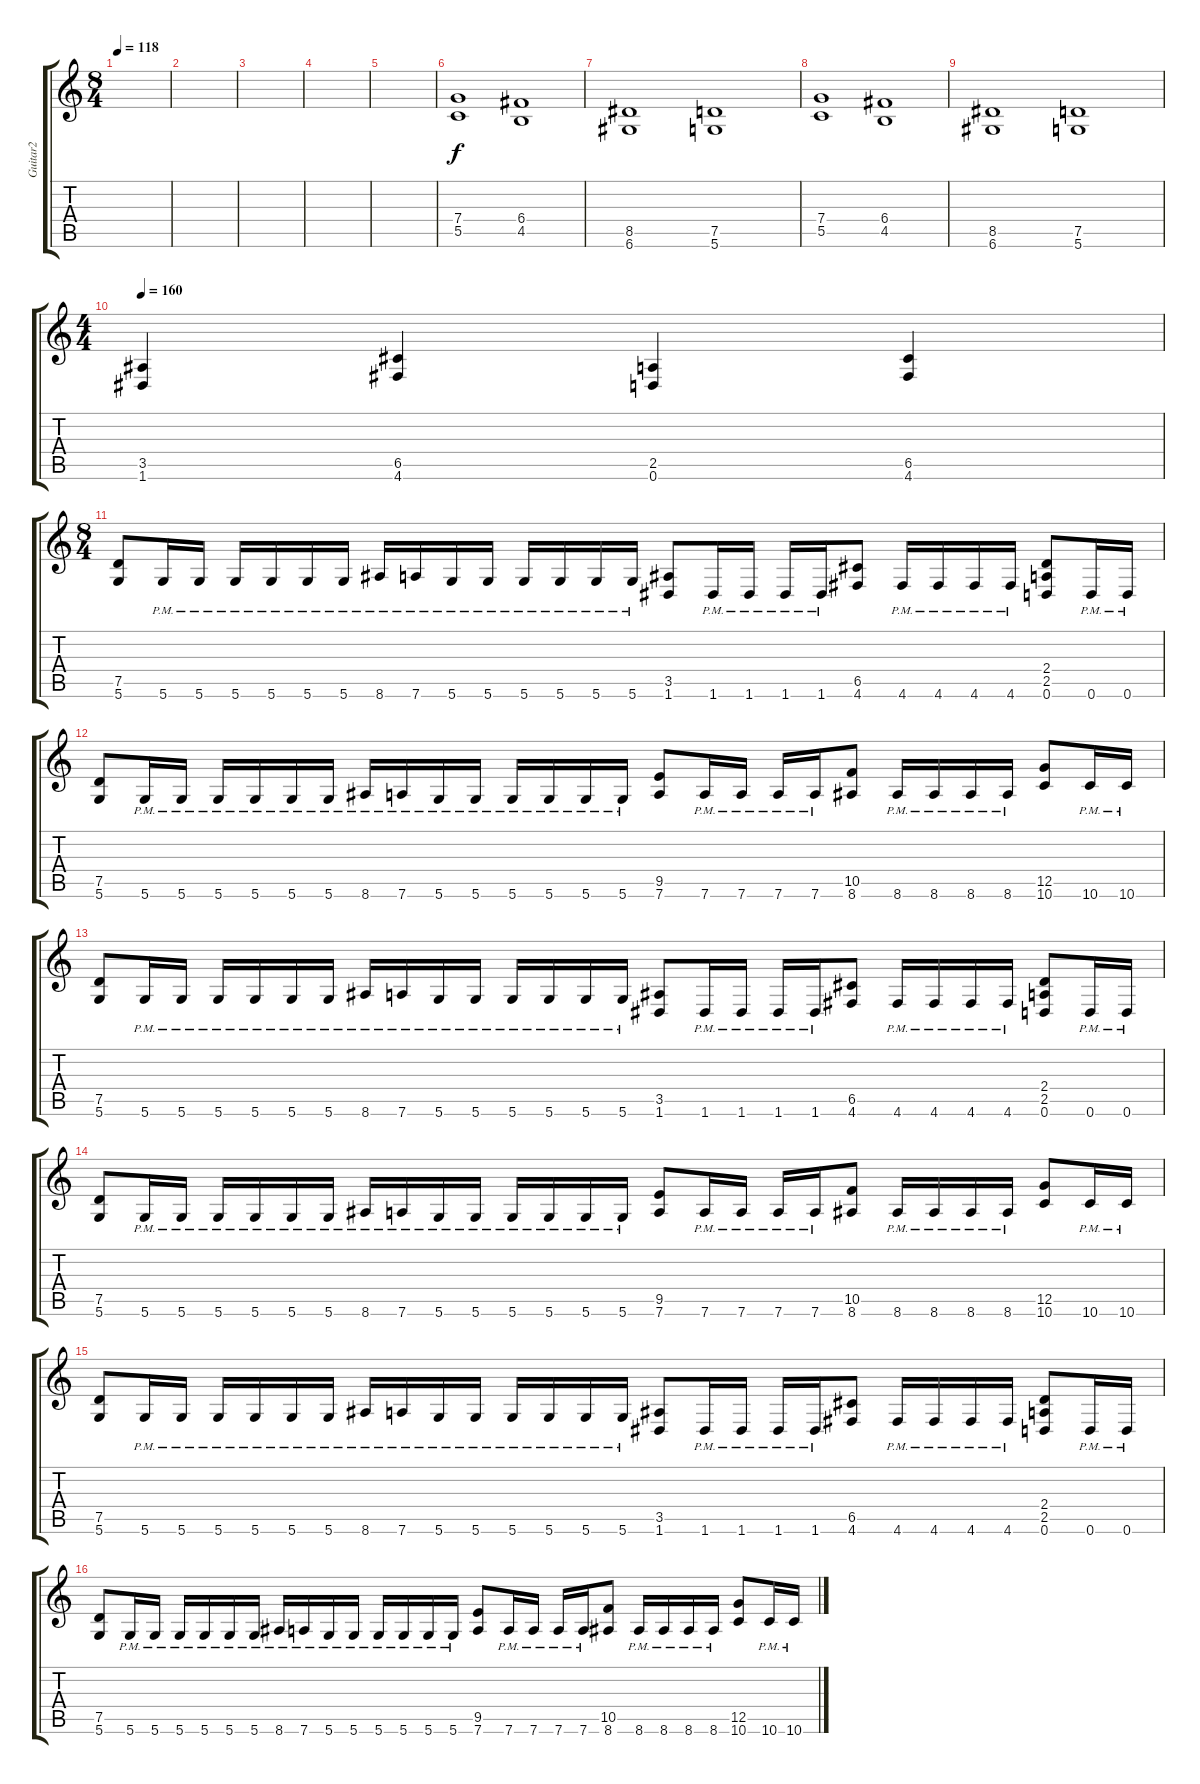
\track ("Guitar2" "Guitar2") {instrument distortionguitar}
\staff {score tabs}
\tuning (D4 A3 F3 C3 G2 D2) {hide}
\ts (8 4)
\tempo 118
\clef g2
\ks c
|
|
|
|
|
(7.4 5.5).1 (6.4 4.5).1 |
(8.5 6.6).1 (7.5 5.6).1 |
(7.4 5.5).1 (6.4 4.5).1 |
(8.5 6.6).1 (7.5 5.6).1 |
\ts (4 4)
\tempo 160
(3.5 1.6).4 (6.5 4.6).4 (2.5 0.6).4 (6.5 4.6).4 |
\ts (8 4)
(7.5 5.6).8 5.6{pm}.16 5.6{pm}.16 5.6{pm}.16 5.6{pm}.16 5.6{pm}.16 5.6{pm}.16 8.6{pm}.16 7.6{pm}.16 5.6{pm}.16 5.6{pm}.16 5.6{pm}.16 5.6{pm}.16 5.6{pm}.16 5.6{pm}.16 (3.5 1.6).8 1.6{pm}.16 1.6{pm}.16 1.6{pm}.16 1.6{pm}.16 (6.5 4.6).8 4.6{pm}.16 4.6{pm}.16 4.6{pm}.16 4.6{pm}.16 (2.4 2.5 0.6).8 0.6{pm}.16 0.6{pm}.16 |
(7.5 5.6).8 5.6{pm}.16 5.6{pm}.16 5.6{pm}.16 5.6{pm}.16 5.6{pm}.16 5.6{pm}.16 8.6{pm}.16 7.6{pm}.16 5.6{pm}.16 5.6{pm}.16 5.6{pm}.16 5.6{pm}.16 5.6{pm}.16 5.6{pm}.16 (9.5 7.6).8 7.6{pm}.16 7.6{pm}.16 7.6{pm}.16 7.6{pm}.16 (10.5 8.6).8 8.6{pm}.16 8.6{pm}.16 8.6{pm}.16 8.6{pm}.16 (12.5 10.6).8 10.6{pm}.16 10.6{pm}.16 |
(7.5 5.6).8 5.6{pm}.16 5.6{pm}.16 5.6{pm}.16 5.6{pm}.16 5.6{pm}.16 5.6{pm}.16 8.6{pm}.16 7.6{pm}.16 5.6{pm}.16 5.6{pm}.16 5.6{pm}.16 5.6{pm}.16 5.6{pm}.16 5.6{pm}.16 (3.5 1.6).8 1.6{pm}.16 1.6{pm}.16 1.6{pm}.16 1.6{pm}.16 (6.5 4.6).8 4.6{pm}.16 4.6{pm}.16 4.6{pm}.16 4.6{pm}.16 (2.4 2.5 0.6).8 0.6{pm}.16 0.6{pm}.16 |
(7.5 5.6).8 5.6{pm}.16 5.6{pm}.16 5.6{pm}.16 5.6{pm}.16 5.6{pm}.16 5.6{pm}.16 8.6{pm}.16 7.6{pm}.16 5.6{pm}.16 5.6{pm}.16 5.6{pm}.16 5.6{pm}.16 5.6{pm}.16 5.6{pm}.16 (9.5 7.6).8 7.6{pm}.16 7.6{pm}.16 7.6{pm}.16 7.6{pm}.16 (10.5 8.6).8 8.6{pm}.16 8.6{pm}.16 8.6{pm}.16 8.6{pm}.16 (12.5 10.6).8 10.6{pm}.16 10.6{pm}.16 |
(7.5 5.6).8 5.6{pm}.16 5.6{pm}.16 5.6{pm}.16 5.6{pm}.16 5.6{pm}.16 5.6{pm}.16 8.6{pm}.16 7.6{pm}.16 5.6{pm}.16 5.6{pm}.16 5.6{pm}.16 5.6{pm}.16 5.6{pm}.16 5.6{pm}.16 (3.5 1.6).8 1.6{pm}.16 1.6{pm}.16 1.6{pm}.16 1.6{pm}.16 (6.5 4.6).8 4.6{pm}.16 4.6{pm}.16 4.6{pm}.16 4.6{pm}.16 (2.4 2.5 0.6).8 0.6{pm}.16 0.6{pm}.16 |
(7.5 5.6).8 5.6{pm}.16 5.6{pm}.16 5.6{pm}.16 5.6{pm}.16 5.6{pm}.16 5.6{pm}.16 8.6{pm}.16 7.6{pm}.16 5.6{pm}.16 5.6{pm}.16 5.6{pm}.16 5.6{pm}.16 5.6{pm}.16 5.6{pm}.16 (9.5 7.6).8 7.6{pm}.16 7.6{pm}.16 7.6{pm}.16 7.6{pm}.16 (10.5 8.6).8 8.6{pm}.16 8.6{pm}.16 8.6{pm}.16 8.6{pm}.16 (12.5 10.6).8 10.6{pm}.16 10.6{pm}.16
